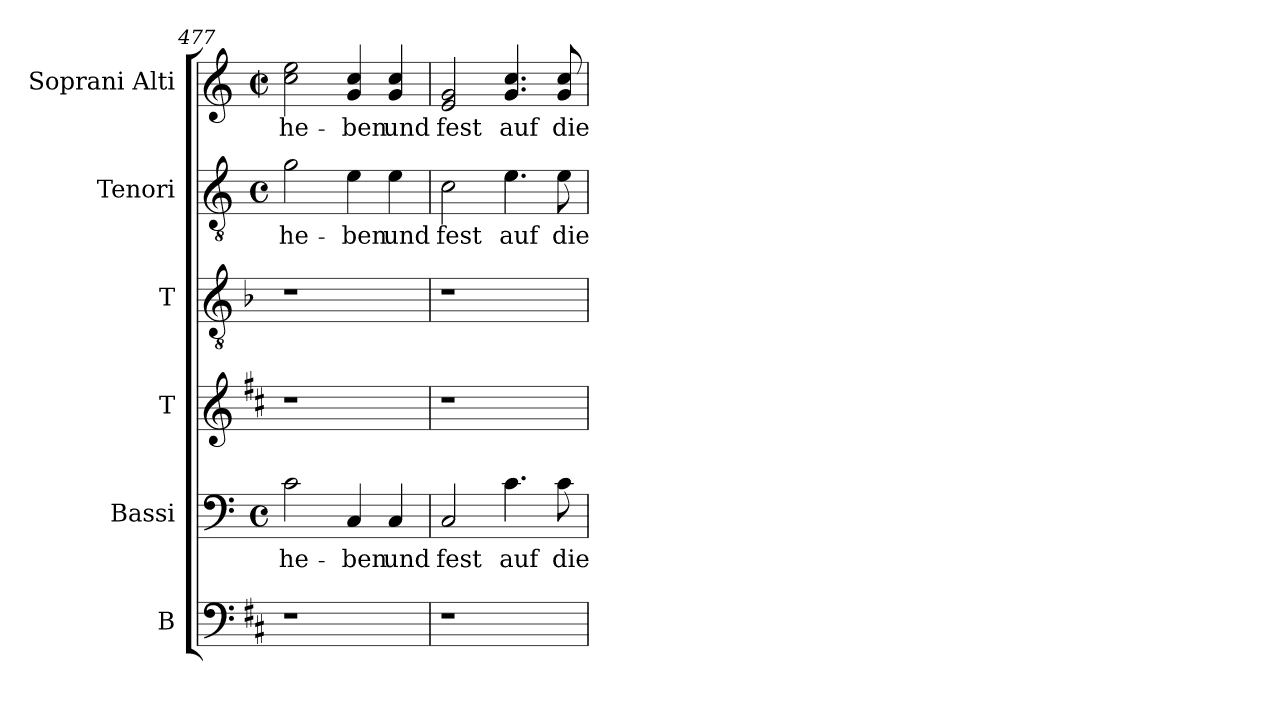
**kern	**kern	**text	**kern	**kern	**kern	**text	**kern	**text
*part6	*part5	*part5	*part4	*part3	*part2	*part2	*part1	*part1
*staff6	*staff5	*staff5	*staff4	*staff3	*staff2	*staff2	*staff1	*staff1
*I"B	*I"Bassi	*	*I"T	*I"T	*I"Tenori	*	*I"Soprani  Alti	*
*I'B	*I'B	*	*I'T	*I'T	*I'T	*	*I'S  A	*
*clefF4	*clefF4	*	*clefG2	*clefGv2	*clefGv2	*	*clefG2	*
*k[f#c#]	*k[]	*	*k[f#c#]	*k[b-]	*k[]	*	*k[]	*
*D:	*C:	*	*D:	*F:	*C:	*	*C:	*
*	*M4/4	*	*	*	*M4/4	*	*M2/2	*
*	*met(c)	*	*	*	*met(c)	*	*met(c|)	*
=477	=477	=477	=477	=477	=477	=477	=477	=477
!	!	!LO:LY:b:cj	!	!	!	!LO:LY:b:cj	!	!LO:LY:b:cj
1r	2c\	-he-	1r	1r	2g\	-he-	2ee\ 2cc\	-he-
!	!	!LO:LY:b:cj	!	!	!	!LO:LY:b:cj	!	!LO:LY:b:cj
.	4C/	-ben	.	.	4e\	-ben	4cc/ 4g/	-ben
!	!	!LO:LY:b:cj	!	!	!	!LO:LY:b:cj	!	!LO:LY:b:cj
.	4C/	und	.	.	4e\	und	4cc/ 4g/	und
=478	=478	=478	=478	=478	=478	=478	=478	=478
!	!	!LO:LY:b:cj	!	!	!	!LO:LY:b:cj	!	!LO:LY:b:cj
1r	2C/	fest	1r	1r	2c\	fest	2g/ 2e/	fest
!	!	!LO:LY:b:cj	!	!	!	!LO:LY:b:cj	!	!LO:LY:b:cj
.	4.c\	auf	.	.	4.e\	auf	4.cc/ 4.g/	auf
!	!	!LO:LY:b:cj	!	!	!	!LO:LY:b:cj	!	!LO:LY:b:cj
.	8c\	die	.	.	8e\	die	8cc/ 8g/	die
=	=	=	=	=	=	=	=	=
*-	*-	*-	*-	*-	*-	*-	*-	*-
